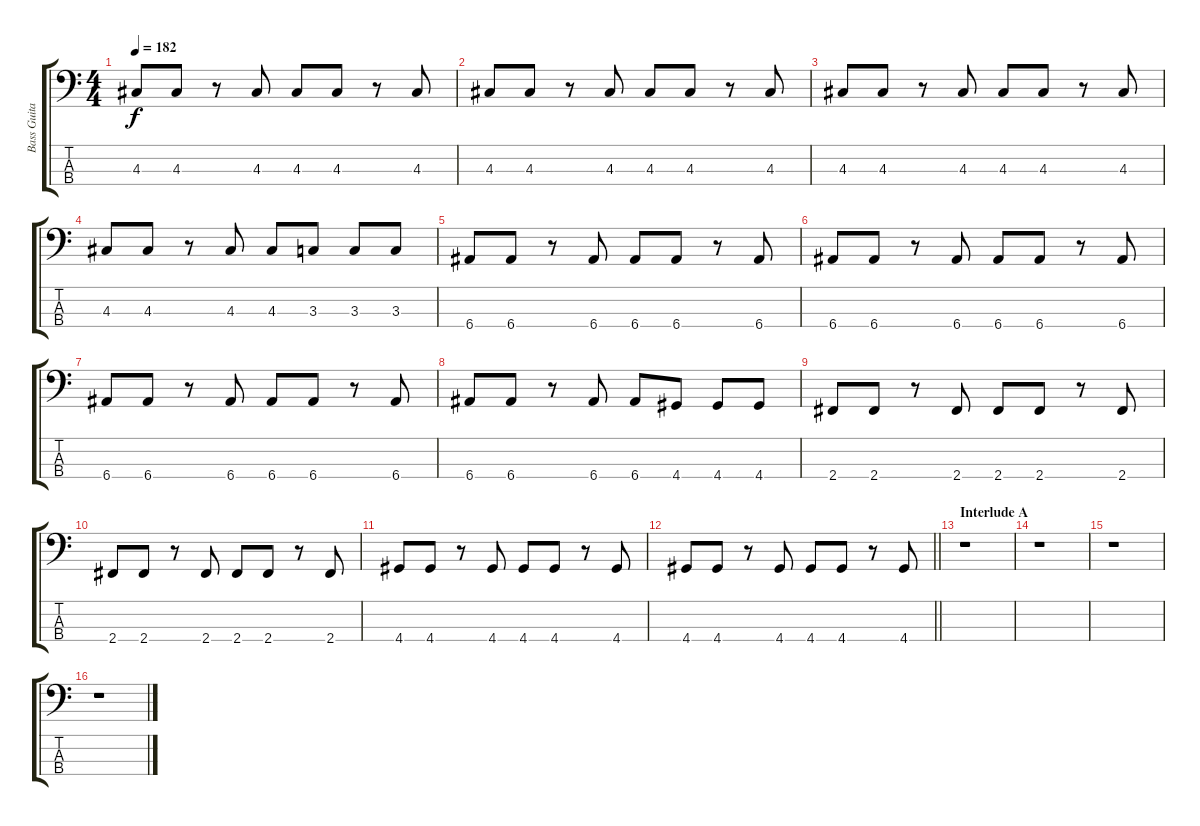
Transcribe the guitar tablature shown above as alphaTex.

\track ("Bass Guitar" "Bass Guita") {instrument electricbassfinger}
\staff {score tabs}
\tuning (G2 D2 A1 E1) {hide}
\ts (4 4)
\tempo 182
\clef f4
\ks c
4.3.8{dy f} 4.3.8 r.8 4.3.8 4.3.8 4.3.8 r.8 4.3.8 |
4.3.8 4.3.8 r.8 4.3.8 4.3.8 4.3.8 r.8 4.3.8 |
4.3.8 4.3.8 r.8 4.3.8 4.3.8 4.3.8 r.8 4.3.8 |
4.3.8 4.3.8 r.8 4.3.8 4.3.8 3.3.8 3.3.8 3.3.8 |
6.4.8 6.4.8 r.8 6.4.8 6.4.8 6.4.8 r.8 6.4.8 |
6.4.8 6.4.8 r.8 6.4.8 6.4.8 6.4.8 r.8 6.4.8 |
6.4.8 6.4.8 r.8 6.4.8 6.4.8 6.4.8 r.8 6.4.8 |
6.4.8 6.4.8 r.8 6.4.8 6.4.8 4.4.8 4.4.8 4.4.8 |
2.4.8 2.4.8 r.8 2.4.8 2.4.8 2.4.8 r.8 2.4.8 |
2.4.8 2.4.8 r.8 2.4.8 2.4.8 2.4.8 r.8 2.4.8 |
4.4.8 4.4.8 r.8 4.4.8 4.4.8 4.4.8 r.8 4.4.8 |
\barLineRight lightlight
4.4.8 4.4.8 r.8 4.4.8 4.4.8 4.4.8 r.8 4.4.8 |
\section ("" "Interlude A")
r.1 |
r.1 |
r.1 |
r.1
